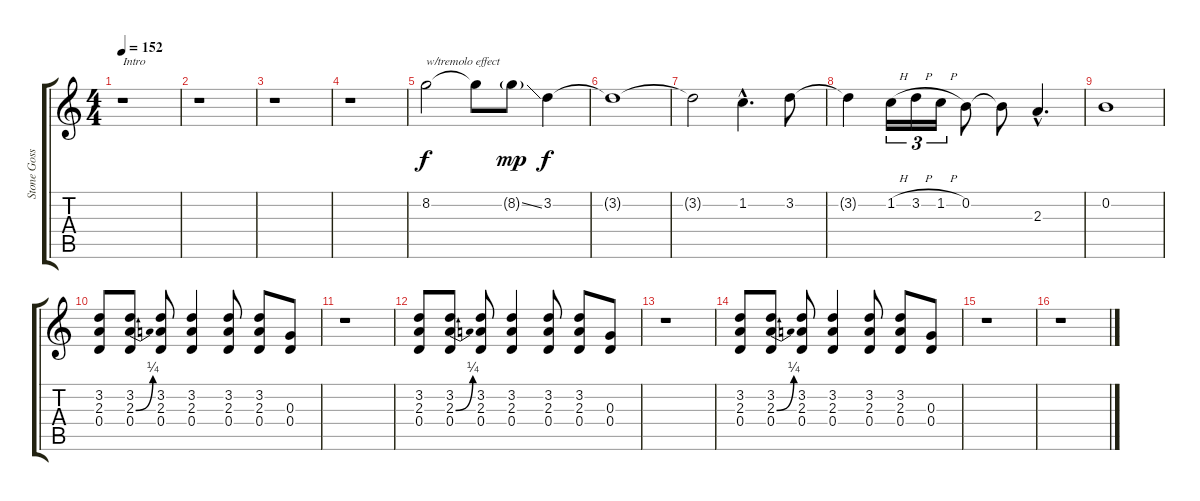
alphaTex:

\track ("Stone Gossard" "Stone Goss") {instrument distortionguitar}
\staff {score tabs}
\tuning (E4 B3 G3 D3 A2 E2) {hide}
\ts (4 4)
\tempo 152
\clef g2
\ks c
r.1{txt "Intro" dy f instrument distortionguitar} |
r.1 |
r.1 |
r.1 |
8.2.2{txt "w/tremolo effect"} 8.2{t}.8 8.2{ss g}.8{dy mp} 3.2.4{dy f} |
3.2{t}.1 |
3.2{t}.2 1.2{hac}.4{d} 3.2.8 |
3.2{t}.4 1.2{h}.16{tu (3 2)} 3.2{h}.16{tu (3 2)} 1.2{h}.16{tu (3 2)} 0.2.8 0.2{t}.8 2.3{hac}.4{d} |
0.2.1 |
(3.2 2.3 0.4).8 (3.2 2.3{be (bend 0 0 60 1)} 0.4).8 (3.2 2.3 0.4).8 (3.2 2.3 0.4).4 (3.2 2.3 0.4).8 (3.2 2.3 0.4).8 (0.3 0.4).8 |
r.1 |
(3.2 2.3 0.4).8 (3.2 2.3{be (bend 0 0 60 1)} 0.4).8 (3.2 2.3 0.4).8 (3.2 2.3 0.4).4 (3.2 2.3 0.4).8 (3.2 2.3 0.4).8 (0.3 0.4).8 |
r.1 |
(3.2 2.3 0.4).8 (3.2 2.3{be (bend 0 0 60 1)} 0.4).8 (3.2 2.3 0.4).8 (3.2 2.3 0.4).4 (3.2 2.3 0.4).8 (3.2 2.3 0.4).8 (0.3 0.4).8 |
r.1 |
r.1
